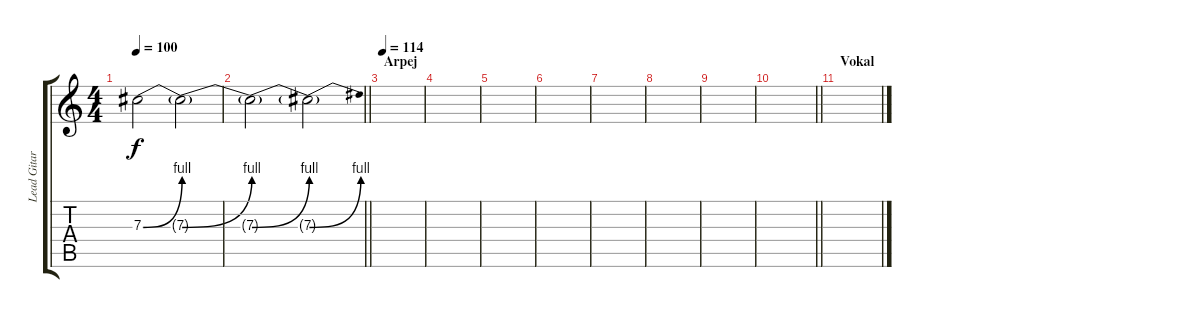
\track ("Lead Gitar" "Lead Gitar") {instrument distortionguitar}
\staff {score tabs}
\tuning (Eb4 Bb3 Gb3 Db3 Ab2 Eb2) {hide}
\ts (4 4)
\tempo 100
\clef g2
\ks c
7.3{be (bend 0 0 60 4)}.2{dy f} 7.3{be (bend 0 0 60 4) t}.2 |
\barLineRight lightlight
7.3{be (bend 0 0 60 4) t}.2 7.3{be (bend 0 0 60 4) t}.2 |
\section ("" "Arpej")
\tempo 114
|
|
|
|
|
|
|
\barLineRight lightlight
|
\section ("" "Vokal")
